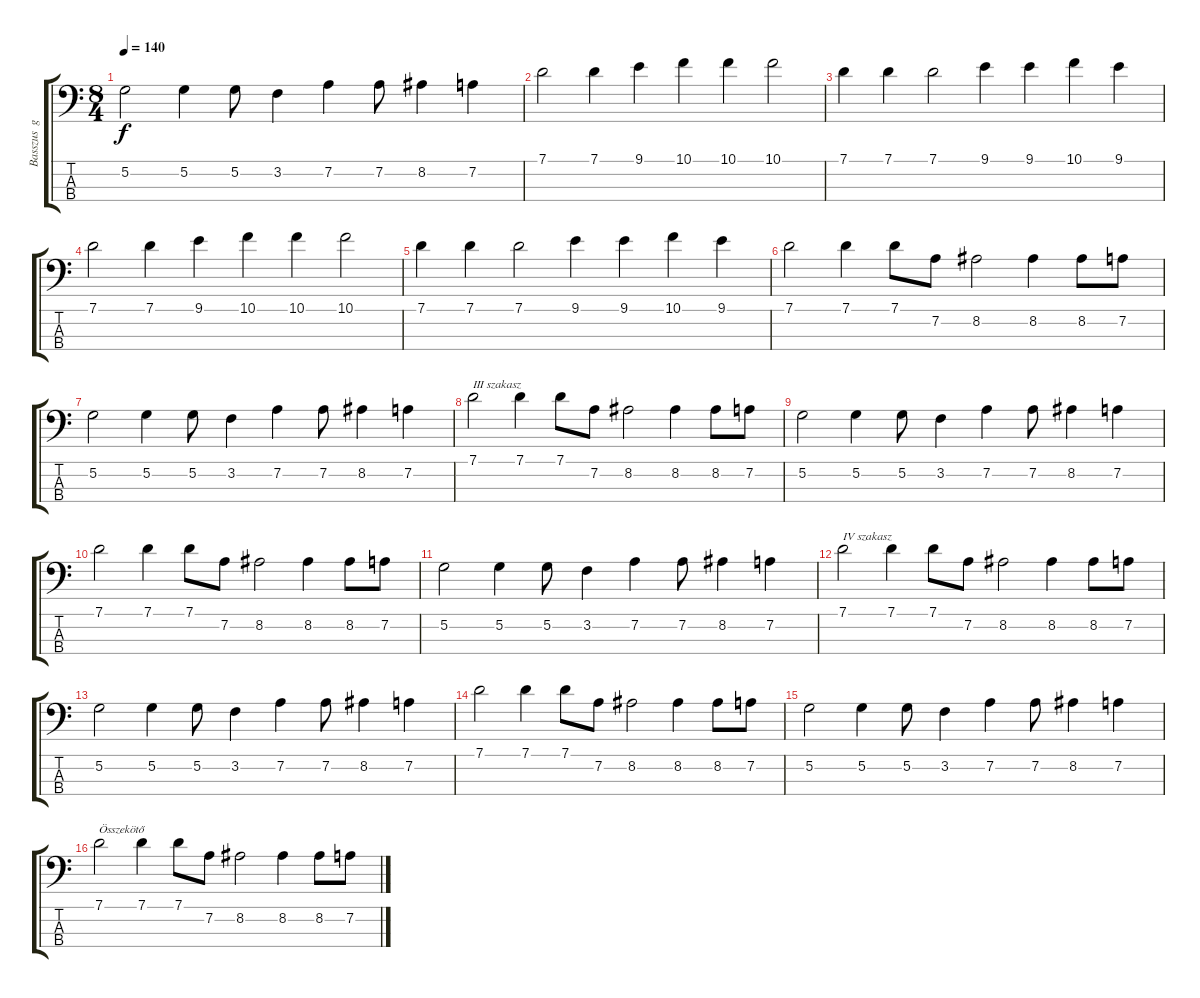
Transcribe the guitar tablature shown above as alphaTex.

\track ("Basszus  gitár" "Basszus  g") {instrument electricbassfinger}
\staff {score tabs}
\tuning (G2 D2 A1 E1) {hide}
\ts (8 4)
\tempo 140
\clef f4
\ks c
5.2.2{dy f} 5.2.4 5.2.8 3.2.4 7.2.4 7.2.8 8.2.4 7.2.4 |
7.1.2 7.1.4 9.1.4 10.1.4 10.1.4 10.1.2 |
7.1.4 7.1.4 7.1.2 9.1.4 9.1.4 10.1.4 9.1.4 |
7.1.2 7.1.4 9.1.4 10.1.4 10.1.4 10.1.2 |
7.1.4 7.1.4 7.1.2 9.1.4 9.1.4 10.1.4 9.1.4 |
7.1.2 7.1.4 7.1.8 7.2.8 8.2.2 8.2.4 8.2.8 7.2.8 |
5.2.2 5.2.4 5.2.8 3.2.4 7.2.4 7.2.8 8.2.4 7.2.4 |
7.1.2{txt "III szakasz"} 7.1.4 7.1.8 7.2.8 8.2.2 8.2.4 8.2.8 7.2.8 |
5.2.2 5.2.4 5.2.8 3.2.4 7.2.4 7.2.8 8.2.4 7.2.4 |
7.1.2 7.1.4 7.1.8 7.2.8 8.2.2 8.2.4 8.2.8 7.2.8 |
5.2.2 5.2.4 5.2.8 3.2.4 7.2.4 7.2.8 8.2.4 7.2.4 |
7.1.2{txt "IV szakasz"} 7.1.4 7.1.8 7.2.8 8.2.2 8.2.4 8.2.8 7.2.8 |
5.2.2 5.2.4 5.2.8 3.2.4 7.2.4 7.2.8 8.2.4 7.2.4 |
7.1.2 7.1.4 7.1.8 7.2.8 8.2.2 8.2.4 8.2.8 7.2.8 |
5.2.2 5.2.4 5.2.8 3.2.4 7.2.4 7.2.8 8.2.4 7.2.4 |
7.1.2{txt "Összekötő"} 7.1.4 7.1.8 7.2.8 8.2.2 8.2.4 8.2.8 7.2.8
